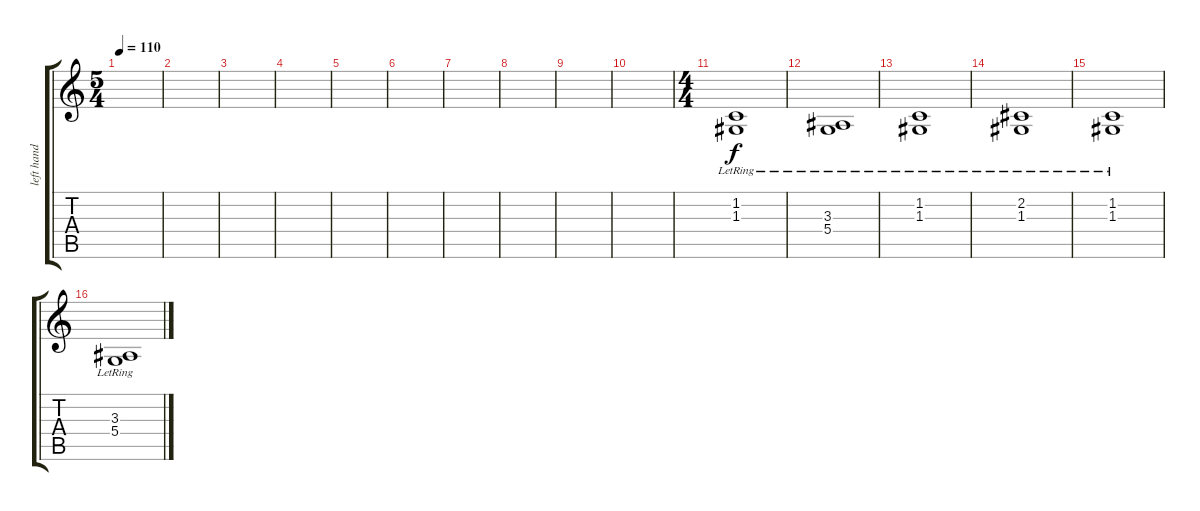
\track ("left hand piano part" "left hand ") {instrument acousticgrandpiano}
\staff {score tabs}
\tuning (E4 B3 G3 D3 A2 E2) {hide}
\ts (5 4)
\tempo 110
\clef g2
\ks c
|
|
|
|
|
|
|
|
|
|
\ts (4 4)
(1.2{lr} 1.3{lr}).1 |
(3.3{lr} 5.4{lr}).1 |
(1.2{lr} 1.3{lr}).1 |
(2.2{lr} 1.3{lr}).1 |
(1.2{lr} 1.3{lr}).1 |
(3.3{lr} 5.4{lr}).1
